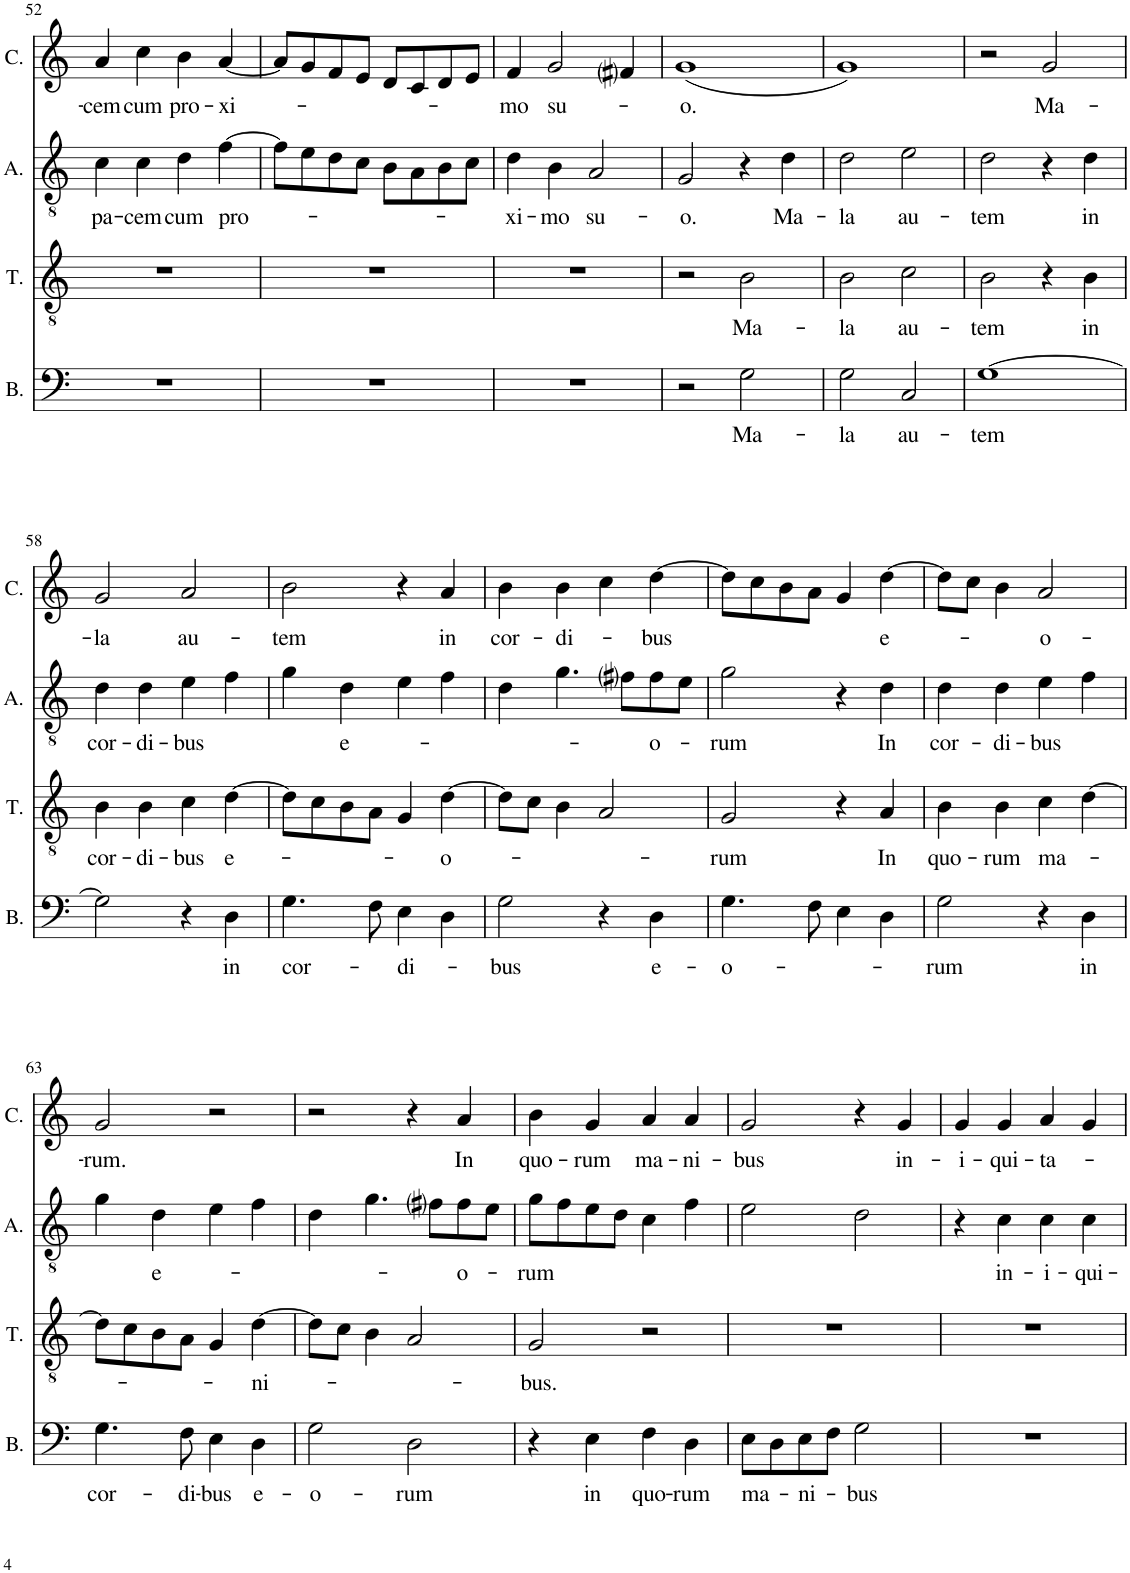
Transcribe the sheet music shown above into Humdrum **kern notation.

**kern	**text	**kern	**text	**kern	**text	**kern	**text
*part4	*part4	*part3	*part3	*part2	*part2	*part1	*part1
*staff4	*staff4	*staff3	*staff3	*staff2	*staff2	*staff1	*staff1
*I"Bassus	*	*I"Tenor	*	*I"Altus	*	*I"Cantus	*
*I'B.	*	*I'T.	*	*I'A.	*	*I'C.	*
!!LO:PB:g=z
*clefF4	*	*clefGv2	*	*clefGv2	*	*clefG2	*
*k[]	*	*k[]	*	*k[]	*	*k[]	*
*M2/2	*	*M2/2	*	*M2/2	*	*M2/2	*
*met(c|)	*	*met(c|)	*	*met(c|)	*	*met(c|)	*
=52	=52	=52	=52	=52	=52	=52	=52
!	!	!	!	!	!LO:LY:b	!	!LO:LY:b
1r	.	1r	.	4c\	pa-	4a/	-cem
!	!	!	!	!	!LO:LY:b	!	!LO:LY:b
.	.	.	.	4c\	-cem	4cc\	cum
!	!	!	!	!	!LO:LY:b	!	!LO:LY:b
.	.	.	.	4d\	cum	4b\	pro-
!	!	!	!	!	!LO:LY:b	!	!LO:LY:b
.	.	.	.	[4f\	pro-	[4a/	-xi-
=53	=53	=53	=53	=53	=53	=53	=53
1r	.	1r	.	8f\L]	.	8a/L]	.
.	.	.	.	8e\	.	8g/	.
.	.	.	.	8d\	.	8f/	.
.	.	.	.	8c\J	.	8e/J	.
.	.	.	.	8B\L	.	8d/L	.
.	.	.	.	8A\	.	8c/	.
.	.	.	.	8B\	.	8d/	.
.	.	.	.	8c\J	.	8e/J	.
=54	=54	=54	=54	=54	=54	=54	=54
!	!	!	!	!	!LO:LY:b	!	!LO:LY:b
1r	.	1r	.	4d\	-xi-	4f/	-mo
!	!	!	!	!	!LO:LY:b	!	!LO:LY:b
.	.	.	.	4B\	-mo	2g/	su-
!	!	!	!	!	!LO:LY:b	!	!
.	.	.	.	2A/	su-	.	.
.	.	.	.	.	.	4f#i/	.
=55	=55	=55	=55	=55	=55	=55	=55
!	!	!	!	!	!LO:LY:b	!	!LO:LY:b
2r	.	2r	.	2G/	-o.	(1g	-o.
!	!LO:LY:b	!	!LO:LY:b	!	!	!	!
2G\	Ma-	2B\	Ma-	4r	.	.	.
!	!	!	!	!	!LO:LY:b	!	!
.	.	.	.	4d\	Ma-	.	.
=56	=56	=56	=56	=56	=56	=56	=56
!	!LO:LY:b	!	!LO:LY:b	!	!LO:LY:b	!	!
2G\	-la	2B\	-la	2d\	-la	1g)	.
!	!LO:LY:b	!	!LO:LY:b	!	!LO:LY:b	!	!
2C/	au-	2c\	au-	2e\	au-	.	.
=57	=57	=57	=57	=57	=57	=57	=57
!	!LO:LY:b	!	!LO:LY:b	!	!LO:LY:b	!	!
[1G	-tem	2B\	-tem	2d\	-tem	2r	.
!	!	!	!	!	!	!	!LO:LY:b
.	.	4r	.	4r	.	2g/	Ma-
!	!	!	!LO:LY:b	!	!LO:LY:b	!	!
.	.	4B\	in	4d\	in	.	.
!!LO:LB:g=z
=58	=58	=58	=58	=58	=58	=58	=58
!	!	!	!LO:LY:b	!	!LO:LY:b	!	!LO:LY:b
2G\]	.	4B\	cor-	4d\	cor-	2g/	-la
!	!	!	!LO:LY:b	!	!LO:LY:b	!	!
.	.	4B\	-di-	4d\	-di-	.	.
!	!	!	!LO:LY:b	!	!LO:LY:b	!	!LO:LY:b
4r	.	4c\	-bus	4e\	-bus	2a/	au-
!	!LO:LY:b	!	!LO:LY:b	!	!	!	!
4D\	in	[4d\	e-	4f\	.	.	.
=59	=59	=59	=59	=59	=59	=59	=59
!	!LO:LY:b	!	!	!	!	!	!LO:LY:b
4.G\	cor-	8d\L]	.	4g\	.	2b\	-tem
.	.	8c\	.	.	.	.	.
!	!	!	!	!	!LO:LY:b	!	!
.	.	8B\	.	4d\	e-	.	.
8F\	.	8A\J	.	.	.	.	.
!	!LO:LY:b	!	!	!	!	!	!
4E\	-di-	4G/	.	4e\	.	4r	.
!	!	!	!LO:LY:b	!	!	!	!LO:LY:b
4D\	.	[4d\	-o-	4f\	.	4a/	in
=60	=60	=60	=60	=60	=60	=60	=60
!	!LO:LY:b	!	!	!	!	!	!LO:LY:b
2G\	-bus	8d\L]	.	4d\	.	4b\	cor-
.	.	8c\J	.	.	.	.	.
!	!	!	!	!	!	!	!LO:LY:b
.	.	4B\	.	4.g\	.	4b\	-di-
4r	.	2A/	.	.	.	4cc\	.
.	.	.	.	8f#i\L	.	.	.
!	!LO:LY:b	!	!	!	!LO:LY:b	!	!LO:LY:b
4D\	e-	.	.	8f#\	o-	[4dd\	-bus
.	.	.	.	8e\J	.	.	.
=61	=61	=61	=61	=61	=61	=61	=61
!	!LO:LY:b	!	!LO:LY:b	!	!LO:LY:b	!	!
4.G\	-o-	2G/	-rum	2g\	-rum	8dd\L]	.
.	.	.	.	.	.	8cc\	.
.	.	.	.	.	.	8b\	.
8F\	.	.	.	.	.	8a\J	.
4E\	.	4r	.	4r	.	4g/	.
!	!	!	!LO:LY:b	!	!LO:LY:b	!	!LO:LY:b
4D\	.	4A/	In	4d\	In	[4dd\	e-
=62	=62	=62	=62	=62	=62	=62	=62
!	!LO:LY:b	!	!LO:LY:b	!	!LO:LY:b	!	!
2G\	-rum	4B\	quo-	4d\	cor-	8dd\L]	.
.	.	.	.	.	.	8cc\J	.
!	!	!	!LO:LY:b	!	!LO:LY:b	!	!
.	.	4B\	-rum	4d\	-di-	4b\	.
!	!	!	!LO:LY:b	!	!LO:LY:b	!	!LO:LY:b
4r	.	4c\	ma-	4e\	-bus	2a/	-o-
!	!LO:LY:b	!	!	!	!	!	!
4D\	in	[4d\	.	4f\	.	.	.
!!LO:LB:g=z
=63	=63	=63	=63	=63	=63	=63	=63
!	!LO:LY:b	!	!	!	!	!	!LO:LY:b
4.G\	cor-	8d\L]	.	4g\	.	2g/	-rum.
.	.	8c\	.	.	.	.	.
!	!	!	!	!	!LO:LY:b	!	!
.	.	8B\	.	4d\	e-	.	.
!	!LO:LY:b	!	!	!	!	!	!
8F\	-di-	8A\J	.	.	.	.	.
!	!LO:LY:b	!	!	!	!	!	!
4E\	-bus	4G/	.	4e\	.	2r	.
!	!LO:LY:b	!	!LO:LY:b	!	!	!	!
4D\	e-	[4d\	-ni-	4f\	.	.	.
=64	=64	=64	=64	=64	=64	=64	=64
!	!LO:LY:b	!	!	!	!	!	!
2G\	-o-	8d\L]	.	4d\	.	2r	.
.	.	8c\J	.	.	.	.	.
.	.	4B\	.	4.g\	.	.	.
!	!LO:LY:b	!	!	!	!	!	!
2D\	-rum	2A/	.	.	.	4r	.
.	.	.	.	8f#i\L	.	.	.
!	!	!	!	!	!LO:LY:b	!	!LO:LY:b
.	.	.	.	8f#\	-o-	4a/	In
.	.	.	.	8e\J	.	.	.
=65	=65	=65	=65	=65	=65	=65	=65
!	!	!	!LO:LY:b	!	!LO:LY:b	!	!LO:LY:b
4r	.	2G/	bus.	8g\L	-rum	4b\	quo-
.	.	.	.	8f\	.	.	.
!	!LO:LY:b	!	!	!	!	!	!LO:LY:b
4E\	in	.	.	8e\	.	4g/	-rum
.	.	.	.	8d\J	.	.	.
!	!LO:LY:b	!	!	!	!	!	!LO:LY:b
4F\	quo-	2r	.	4c\	.	4a/	ma-
!	!LO:LY:b	!	!	!	!	!	!LO:LY:b
4D\	-rum	.	.	4f\	.	4a/	-ni-
=66	=66	=66	=66	=66	=66	=66	=66
!	!LO:LY:b	!	!	!	!	!	!LO:LY:b
8E\L	ma-	1r	.	2e\	.	2g/	-bus
8D\	.	.	.	.	.	.	.
!	!LO:LY:b	!	!	!	!	!	!
8E\	-ni-	.	.	.	.	.	.
8F\J	.	.	.	.	.	.	.
!	!LO:LY:b	!	!	!	!	!	!
2G\	-bus	.	.	2d\	.	4r	.
!	!	!	!	!	!	!	!LO:LY:b
.	.	.	.	.	.	4g/	in-
=67	=67	=67	=67	=67	=67	=67	=67
!	!	!	!	!	!	!	!LO:LY:b
1r	.	1r	.	4r	.	4g/	-i-
!	!	!	!	!	!LO:LY:b	!	!LO:LY:b
.	.	.	.	4c\	in-	4g/	-qui-
!	!	!	!	!	!LO:LY:b	!	!LO:LY:b
.	.	.	.	4c\	-i-	4a/	-ta-
!	!	!	!	!	!LO:LY:b	!	!
.	.	.	.	4c\	-qui-	4g/	.
=	=	=	=	=	=	=	=
*-	*-	*-	*-	*-	*-	*-	*-
